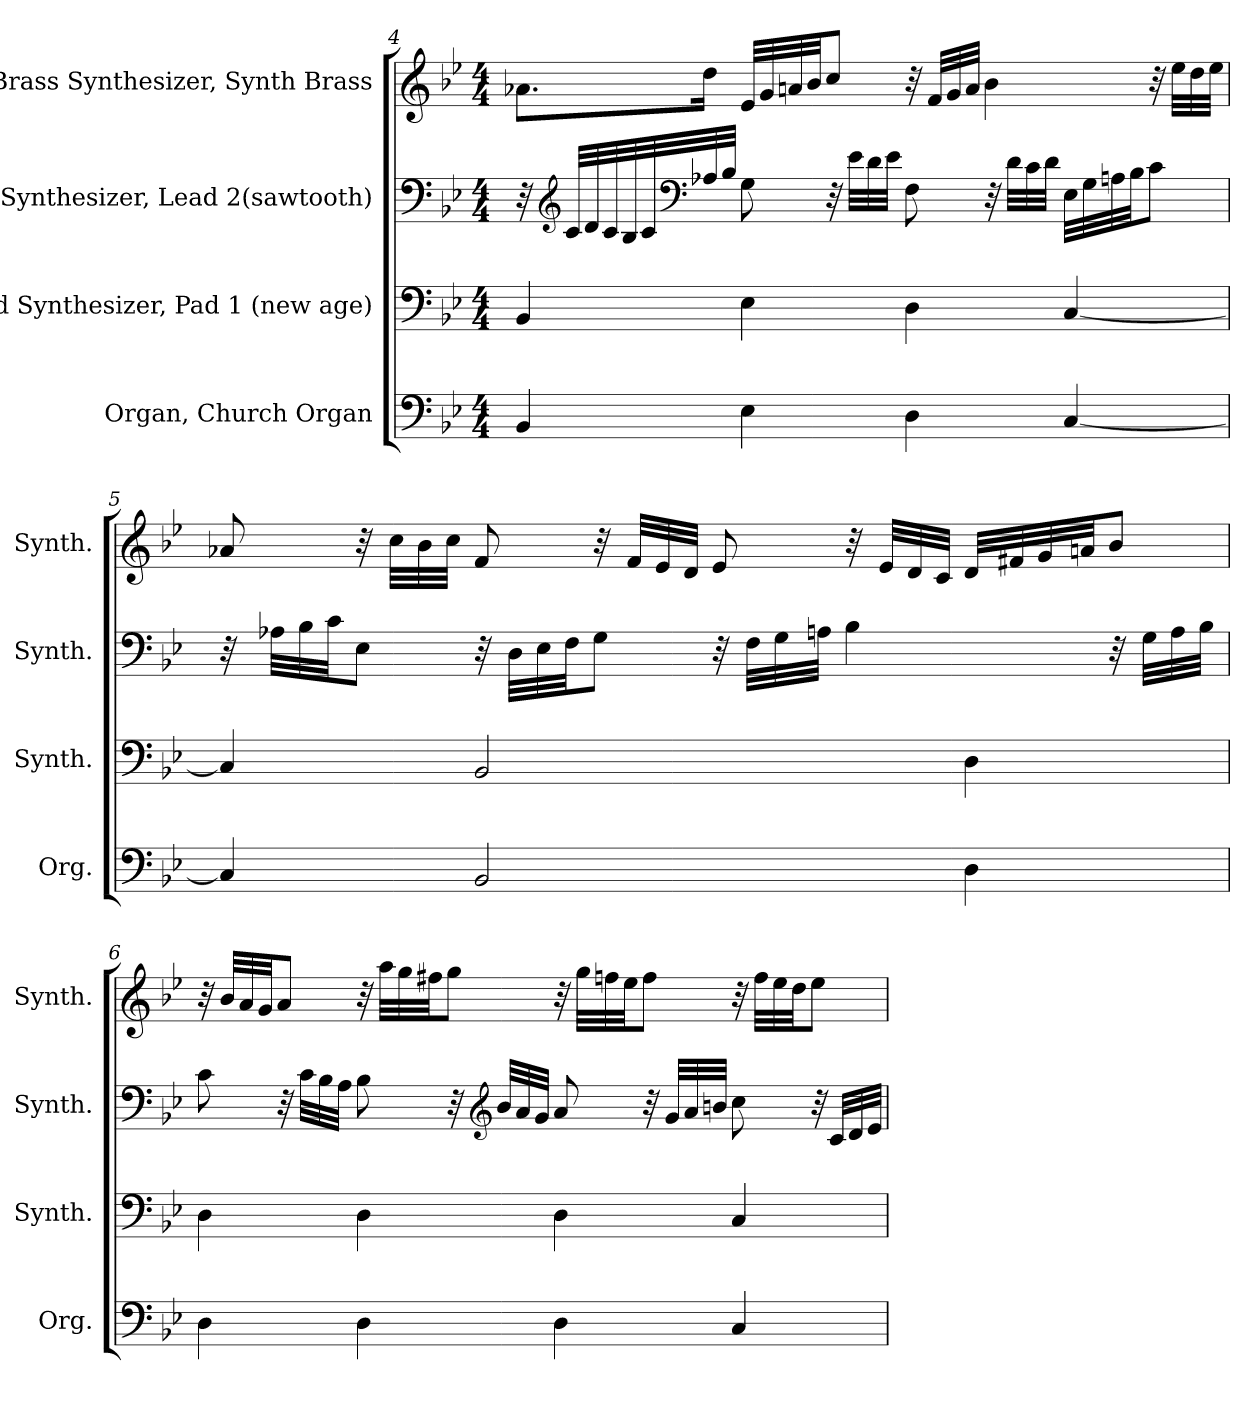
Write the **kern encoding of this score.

**kern	**kern	**kern	**kern
*part4	*part3	*part2	*part1
*staff4	*staff3	*staff2	*staff1
*I"Organ, Church Organ	*I"Pad Synthesizer, Pad 1 (new age)	*I"Saw Synthesizer, Lead 2(sawtooth)	*I"Brass Synthesizer, Synth Brass
*I'Org.	*I'Synth.	*I'Synth.	*I'Synth.
!!LO:PB:g=z
*clefF4	*clefF4	*clefF4	*clefG2
*k[b-e-]	*k[b-e-]	*k[b-e-]	*k[b-e-]
*M4/4	*M4/4	*M4/4	*M4/4
=4	=4	=4	=4
4BB-/	4BB-/	32r	8.a-X\L
*	*	*clefG2	*
.	.	32c/LLL	.
.	.	32d/	.
.	.	32c/	.
.	.	32B-/	.
.	.	32c/	.
*	*	*clefF4	*
.	.	32A-X/	16dd\Jk
.	.	32B-/JJJ	.
4E-\	4E-\	8G\	32e-/LLL
.	.	.	32g/
.	.	.	32an/
.	.	.	32b-/JJ
.	.	32r	8cc/J
.	.	32e-\LLL	.
.	.	32d\	.
.	.	32e-\JJJ	.
4D\	4D\	8F\	32r
.	.	.	32f/LLL
.	.	.	32g/
.	.	.	32a/JJJ
.	.	32r	4b-\
.	.	32d\LLL	.
.	.	32c\	.
.	.	32d\JJJ	.
[4C/	[4C/	32E-\LLL	.
.	.	32G\	.
.	.	32An\	.
.	.	32B-\JJ	.
.	.	8c\J	32r
.	.	.	32ee-\LLL
.	.	.	32dd\
.	.	.	32ee-\JJJ
!!LO:LB:g=z
=5	=5	=5	=5
4C/]	4C/]	32r	8a-X/
.	.	32A-X\LLL	.
.	.	32B-\	.
.	.	32c\JJ	.
.	.	8E-\J	32r
.	.	.	32cc\LLL
.	.	.	32b-\
.	.	.	32cc\JJJ
2BB-/	2BB-/	32r	8f/
.	.	32D\LLL	.
.	.	32E-\	.
.	.	32F\JJ	.
.	.	8G\J	32r
.	.	.	32f/LLL
.	.	.	32e-/
.	.	.	32d/JJJ
.	.	32r	8e-/
.	.	32F\LLL	.
.	.	32G\	.
.	.	32An\JJJ	.
.	.	4B-\	32r
.	.	.	32e-/LLL
.	.	.	32d/
.	.	.	32c/JJJ
4D\	4D\	.	32d/LLL
.	.	.	32f#X/
.	.	.	32g/
.	.	.	32an/JJ
.	.	32r	8b-/J
.	.	32G\LLL	.
.	.	32A\	.
.	.	32B-\JJJ	.
!!LO:LB:g=z
=6	=6	=6	=6
4D\	4D\	8c\	32r
.	.	.	32b-/LLL
.	.	.	32a/
.	.	.	32g/JJ
.	.	32r	8a/J
.	.	32c\LLL	.
.	.	32B-\	.
.	.	32A\JJJ	.
4D\	4D\	8B-\	32r
.	.	.	32aa\LLL
.	.	.	32gg\
.	.	.	32ff#X\JJ
.	.	32r	8gg\J
*	*	*clefG2	*
.	.	32b-/LLL	.
.	.	32a/	.
.	.	32g/JJJ	.
4D\	4D\	8a/	32r
.	.	.	32gg\LLL
.	.	.	32ffn\
.	.	.	32ee-\JJ
.	.	32r	8ff\J
.	.	32g/LLL	.
.	.	32a/	.
.	.	32bn/JJJ	.
4C/	4C/	8cc\	32r
.	.	.	32ff\LLL
.	.	.	32ee-\
.	.	.	32dd\JJ
.	.	32r	8ee-\J
.	.	32c/LLL	.
.	.	32d/	.
.	.	32e-/JJJ	.
=	=	=	=
*-	*-	*-	*-
